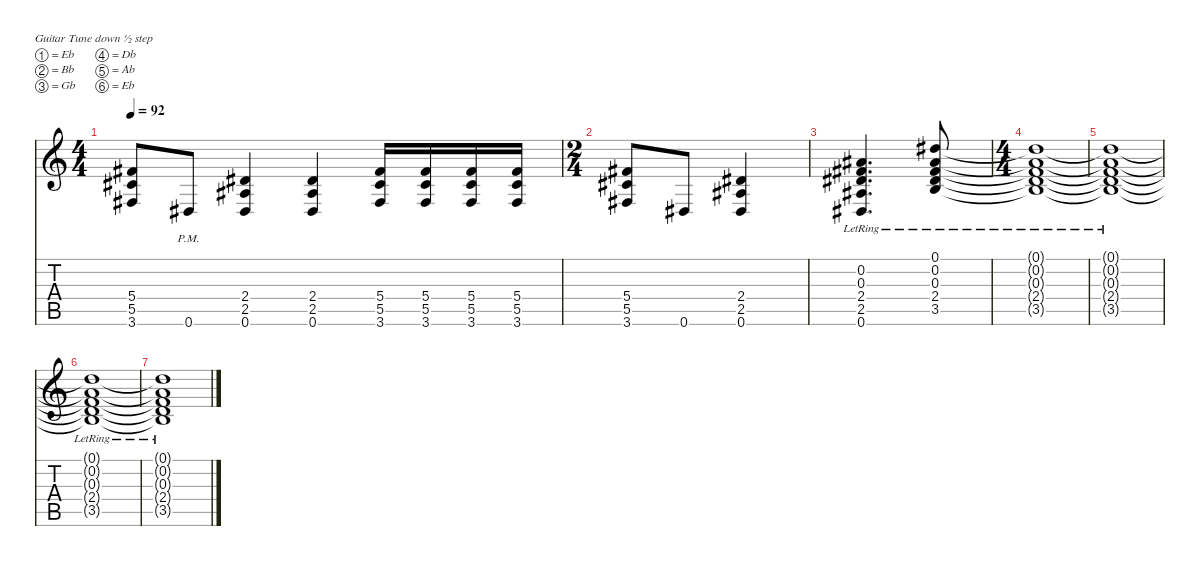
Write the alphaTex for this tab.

\defaultSystemsLayout 4
\hideDynamics
\bracketExtendMode nobrackets
\singleTrackTrackNamePolicy hidden
\multiTrackTrackNamePolicy hidden
\otherSystemsTrackNameOrientation horizontal
\track ("James" "dist.guit.") {mute instrument distortionguitar}
\staff {score tabs}
\tuning (Eb4 Bb3 Gb3 Db3 Ab2 Eb2)
\ts (4 4)
\tempo 92
\clef g2
\ks c
(5.4{acc #} 5.5{acc #} 3.6{acc #}).8{dy f beam Up} 0.6{pm acc #}.8{beam Up} (2.4{acc #} 2.5{acc #} 0.6{acc #}).4{beam Up} (2.4{acc #} 2.5{acc #} 0.6{acc #}).4{beam Up} (5.4{acc #} 5.5{acc #} 3.6{acc #}).16{beam Up} (5.4{acc #} 5.5{acc #} 3.6{acc #}).16{beam Up} (5.4{acc #} 5.5{acc #} 3.6{acc #}).16{beam Up} (5.4{acc #} 5.5{acc #} 3.6{acc #}).16{beam Up} |
\ts (2 4)
\beaming (8 2 2)
(5.4{acc #} 5.5{acc #} 3.6{acc #}).8{beam Up} 0.6{acc #}.8{beam Up} (2.4{acc #} 2.5{acc #} 0.6{acc #}).4{beam Up} |
(0.2{lr acc #} 0.3{lr acc #} 2.4{lr acc #} 2.5{lr acc #} 0.6{lr acc #}).4{d beam Up} (0.1{acc #} 0.2{lr acc #} 0.3{lr acc #} 2.4{lr acc #} 3.5{lr}).8{beam Up} |
\ts (4 4)
\beaming (8 2 2 2 2)
(0.1{t acc #} 0.2{lr t acc #} 0.3{lr t acc #} 2.4{lr t acc #} 3.5{lr t}).1{beam Up} |
(0.1{t acc #} 0.2{lr t acc #} 0.3{lr t acc #} 2.4{lr t acc #} 3.5{lr t}).1{beam Up} |
(0.1{t acc #} 0.2{lr t acc #} 0.3{lr t acc #} 2.4{lr t acc #} 3.5{lr t}).1{beam Up} |
(0.1{t acc #} 0.2{lr t acc #} 0.3{lr t acc #} 2.4{lr t acc #} 3.5{lr t}).1{beam Up}
